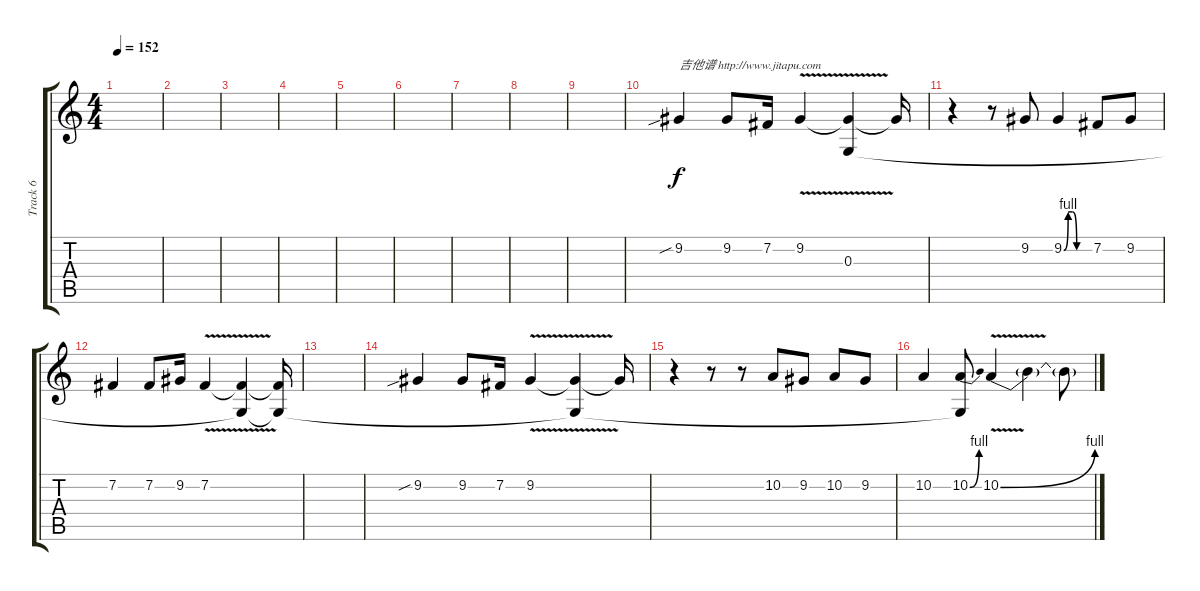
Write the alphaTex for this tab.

\track ("Track 6" "Track 6") {instrument electricgrandpiano}
\staff {score tabs}
\tuning (E4 B3 G3 D3 A2 E2) {hide}
\ts (4 4)
\tempo 152
\clef g2
\ks c
|
|
|
|
|
|
|
|
|
9.2{sib}.4{txt "吉他谱 http://www.jitapu.com"} 9.2.8 7.2.16 9.2{v}.4 (9.2{t} 0.3).4 9.2{t}.16 |
r.4 r.8 9.2.8 9.2{be (custom 0 0 10 4 20 4 30 0 60 0)}.4 7.2.8 9.2.8 |
7.2.4 7.2.8 9.2.16 7.2{v}.4 (7.2{t} 0.3{t}).4 (7.2{t} 0.3{t}).16 |
|
9.2{sib}.4 9.2.8 7.2.16 9.2{v}.4 (9.2{t} 0.3{t}).4 9.2{t}.16 |
r.4 r.8 r.8 10.2.8 9.2.8 10.2.8 9.2.8 |
10.2.4 (10.2{be (bend 0 0 60 4)} 0.3{t}).8 10.2{be (bend 0 0 60 4) v}.4 10.2{t}.4 10.2{t}.8
